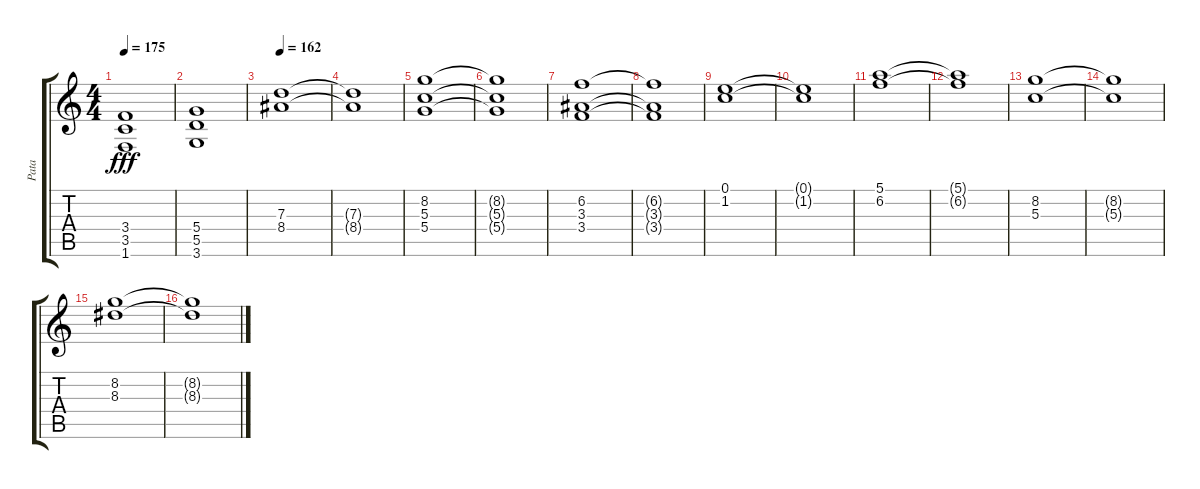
\track ("Pata" "Pata") {instrument distortionguitar}
\staff {score tabs}
\tuning (E4 B3 G3 D3 A2 E2) {hide}
\ts (4 4)
\tempo 175
\clef g2
\ks c
(3.4 3.5 1.6).1{txt " " dy fff} |
(5.4 5.5 3.6).1 |
\tempo 162
(7.3 8.4).1 |
(7.3{t} 8.4{t}).1 |
(8.2 5.3 5.4).1 |
(8.2{t} 5.3{t} 5.4{t}).1 |
(6.2 3.3 3.4).1 |
(6.2{t} 3.3{t} 3.4{t}).1 |
(0.1 1.2).1 |
(0.1{t} 1.2{t}).1 |
(5.1 6.2).1 |
(5.1{t} 6.2{t}).1 |
(8.2 5.3).1 |
(8.2{t} 5.3{t}).1 |
(8.2 8.3).1 |
(8.2{t} 8.3{t}).1
